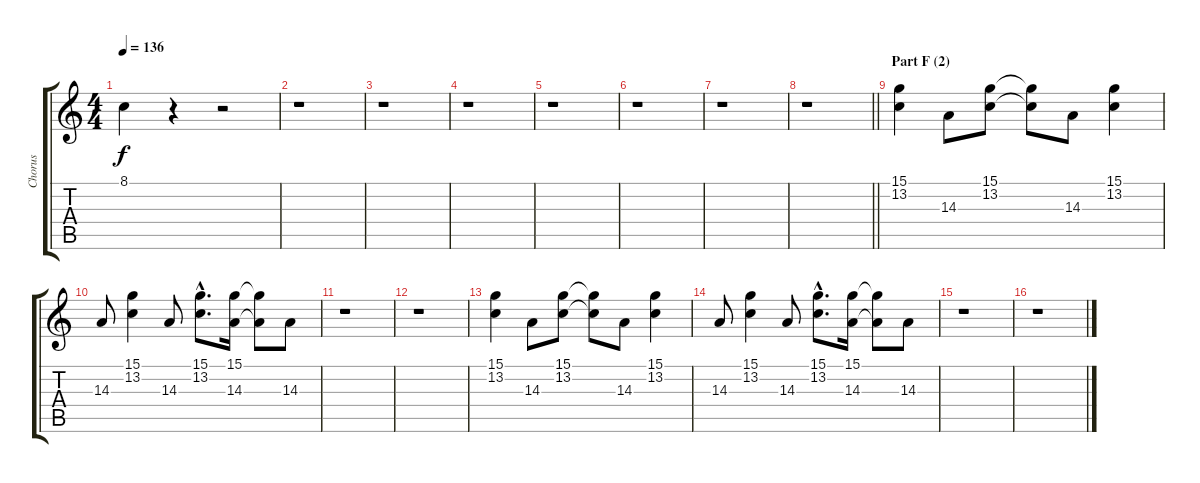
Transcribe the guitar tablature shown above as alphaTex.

\track ("Chorus" "Chorus") {instrument trumpet}
\staff {score tabs}
\tuning (E4 B3 G3 D3 A2 E2) {hide}
\ts (4 4)
\tempo 136
\clef g2
\ks c
8.1{t}.4{dy f} r.4 r.2 |
r.1 |
r.1 |
r.1 |
r.1 |
r.1 |
r.1 |
\barLineRight lightlight
r.1 |
\section ("" "Part F (2)")
(15.1 13.2).4 14.3.8 (15.1 13.2).8 (15.1{t} 13.2{t}).8 14.3.8 (15.1 13.2).4 |
14.3.8 (15.1 13.2).4 14.3.8 (15.1{hac} 13.2{hac}).8{d} (15.1 14.3).16 (15.1{t} 14.3{t}).8 14.3.8 |
r.1 |
r.1 |
(15.1 13.2).4 14.3.8 (15.1 13.2).8 (15.1{t} 13.2{t}).8 14.3.8 (15.1 13.2).4 |
14.3.8 (15.1 13.2).4 14.3.8 (15.1{hac} 13.2{hac}).8{d} (15.1 14.3).16 (15.1{t} 14.3{t}).8 14.3.8 |
r.1 |
r.1
